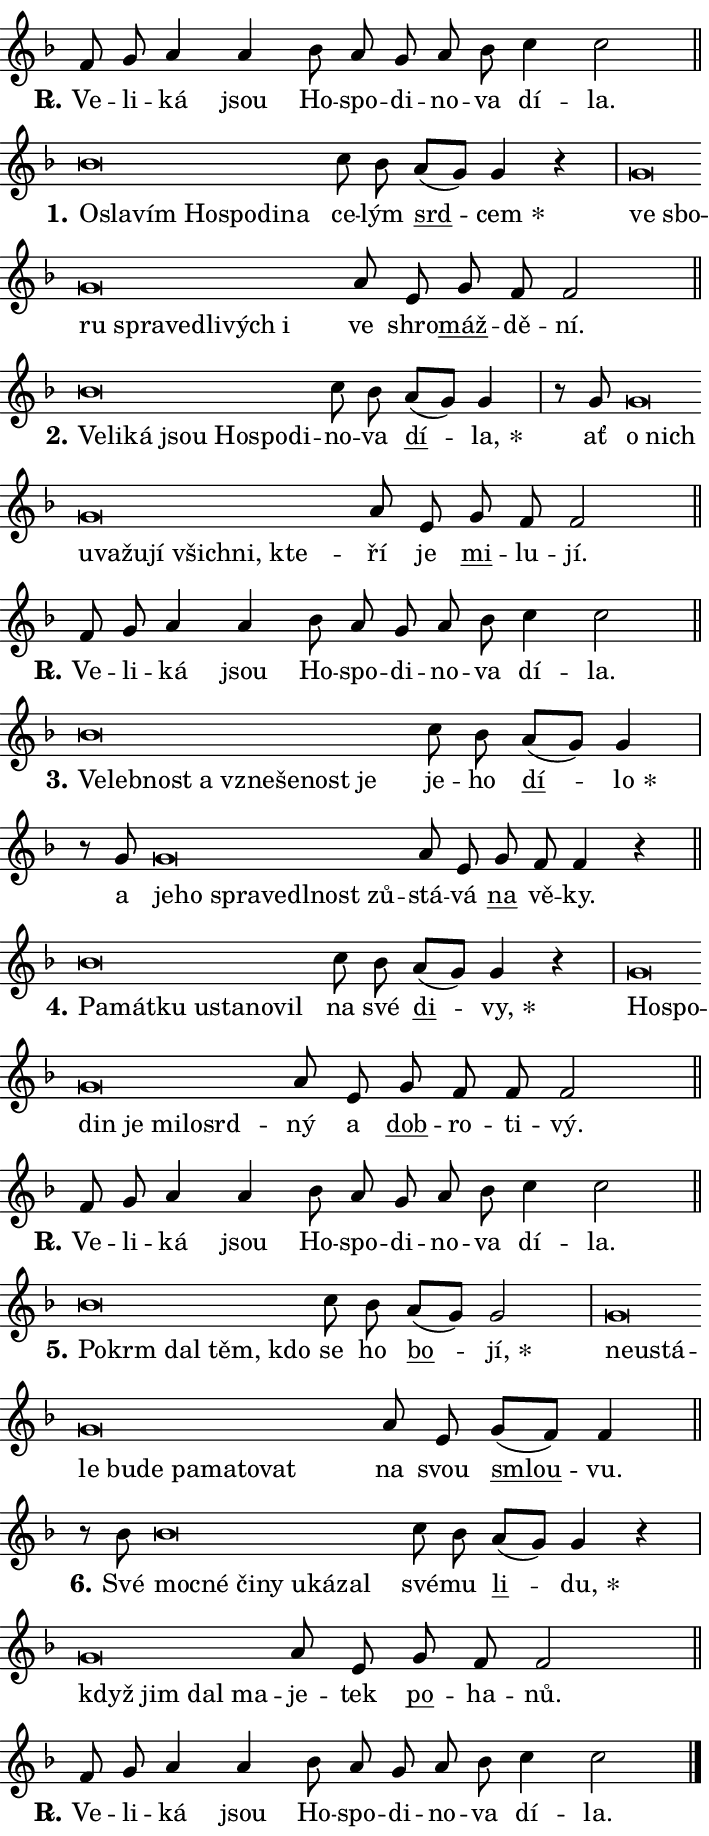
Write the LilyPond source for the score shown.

\version "2.24.0"
\header { tagline = "" }
\paper {
  indent = 0\cm
  top-margin = 0\cm
  right-margin = 0.13\cm % to fit lyric hyphens
  bottom-margin = 0\cm
  left-margin = 0\cm
  paper-width = 12\cm
  page-breaking = #ly:one-page-breaking
  system-system-spacing.basic-distance = #11
  score-system-spacing.basic-distance = #11
  ragged-last = ##f
}


%% Author: Thomas Morley
%% https://lists.gnu.org/archive/html/lilypond-user/2020-05/msg00002.html
#(define (line-position grob)
"Returns position of @var[grob} in current system:
   @code{'start}, if at first time-step
   @code{'end}, if at last time-step
   @code{'middle} otherwise
"
  (let* ((col (ly:item-get-column grob))
         (ln (ly:grob-object col 'left-neighbor))
         (rn (ly:grob-object col 'right-neighbor))
         (col-to-check-left (if (ly:grob? ln) ln col))
         (col-to-check-right (if (ly:grob? rn) rn col))
         (break-dir-left
           (and
             (ly:grob-property col-to-check-left 'non-musical #f)
             (ly:item-break-dir col-to-check-left)))
         (break-dir-right
           (and
             (ly:grob-property col-to-check-right 'non-musical #f)
             (ly:item-break-dir col-to-check-right))))
        (cond ((eqv? 1 break-dir-left) 'start)
              ((eqv? -1 break-dir-right) 'end)
              (else 'middle))))

#(define (tranparent-at-line-position vctor)
  (lambda (grob)
  "Relying on @code{line-position} select the relevant enry from @var{vctor}.
Used to determine transparency,"
    (case (line-position grob)
      ((end) (not (vector-ref vctor 0)))
      ((middle) (not (vector-ref vctor 1)))
      ((start) (not (vector-ref vctor 2))))))

noteHeadBreakVisibility =
#(define-music-function (break-visibility)(vector?)
"Makes @code{NoteHead}s transparent relying on @var{break-visibility}"
#{
  \override NoteHead.transparent =
    #(tranparent-at-line-position break-visibility)
#})

#(define delete-ledgers-for-transparent-note-heads
  (lambda (grob)
    "Reads whether a @code{NoteHead} is transparent.
If so this @code{NoteHead} is removed from @code{'note-heads} from
@var{grob}, which is supposed to be @code{LedgerLineSpanner}.
As a result ledgers are not printed for this @code{NoteHead}"
    (let* ((nhds-array (ly:grob-object grob 'note-heads))
           (nhds-list
             (if (ly:grob-array? nhds-array)
                 (ly:grob-array->list nhds-array)
                 '()))
           ;; Relies on the transparent-property being done before
           ;; Staff.LedgerLineSpanner.after-line-breaking is executed.
           ;; This is fragile ...
           (to-keep
             (remove
               (lambda (nhd)
                 (ly:grob-property nhd 'transparent #f))
               nhds-list)))
      ;; TODO find a better method to iterate over grob-arrays, similiar
      ;; to filter/remove etc for lists
      ;; For now rebuilt from scratch
      (set! (ly:grob-object grob 'note-heads)  '())
      (for-each
        (lambda (nhd)
          (ly:pointer-group-interface::add-grob grob 'note-heads nhd))
        to-keep))))

squashNotes = {
  \override NoteHead.X-extent = #'(-0.2 . 0.2)
  \override NoteHead.Y-extent = #'(-0.75 . 0)
  \override NoteHead.stencil =
    #(lambda (grob)
       (let ((pos (ly:grob-property grob 'staff-position)))
         (begin
           (if (< pos -7) (display "ERROR: Lower brevis then expected\n") (display ""))
           (if (<= pos -6) ly:text-interface::print ly:note-head::print))))
}
unSquashNotes = {
  \revert NoteHead.X-extent
  \revert NoteHead.Y-extent
  \revert NoteHead.stencil
}

hideNotes = \noteHeadBreakVisibility #begin-of-line-visible
unHideNotes = \noteHeadBreakVisibility #all-visible

% work-around for resetting accidentals
% https://lilypond.org/doc/v2.23/Documentation/notation/displaying-rhythms#unmetered-music
cadenzaMeasure = {
  \cadenzaOff
  \partial 1024 s1024
  \cadenzaOn
}

#(define-markup-command (accent layout props text) (markup?)
  "Underline accented syllable"
  (interpret-markup layout props
    #{\markup \override #'(offset . 4.3) \underline { #text }#}))

responsum = \markup \concat {
  "R" \hspace #-1.05 \path #0.1 #'((moveto 0 0.07) (lineto 0.9 0.8)) \hspace #0.05 "."
}

spaceSize = #0.6828661417322834 % exact space size for TeX Gyre Schola

\layout {
  \context {
    \Staff
    \remove "Time_signature_engraver"
    \override LedgerLineSpanner.after-line-breaking = #delete-ledgers-for-transparent-note-heads
  }
  \context {
    \Lyrics {
      \override LyricSpace.minimum-distance = \spaceSize
      \override LyricText.font-name = #"TeX Gyre Schola"
      \override LyricText.font-size = 1
      \override StanzaNumber.font-name = #"TeX Gyre Schola Bold"
      \override StanzaNumber.font-size = 1
    }
  }
  \context {
    \Score 
    \override NoteHead.text =
      #(lambda (grob) 
        (let ((pos (ly:grob-property grob 'staff-position)))
          #{\markup {
            \combine
              \halign #-0.55 \raise #(if (= pos -6) 0 0.5) \override #'(thickness . 2) \draw-line #'(3.2 . 0)
              \musicglyph "noteheads.sM1"
          }#}))
  }
}

% magnetic-lyrics.ily
%
%   written by
%     Jean Abou Samra <jean@abou-samra.fr>
%     Werner Lemberg <wl@gnu.org>
%
%   adapted by
%     Jiri Hon <jiri.hon@gmail.com>
%
% Version 2022-Apr-15

% https://www.mail-archive.com/lilypond-user@gnu.org/msg149350.html

#(define (Left_hyphen_pointer_engraver context)
   "Collect syllable-hyphen-syllable occurrences in lyrics and store
them in properties.  This engraver only looks to the left.  For
example, if the lyrics input is @code{foo -- bar}, it does the
following.

@itemize @bullet
@item
Set the @code{text} property of the @code{LyricHyphen} grob between
@q{foo} and @q{bar} to @code{foo}.

@item
Set the @code{left-hyphen} property of the @code{LyricText} grob with
text @q{foo} to the @code{LyricHyphen} grob between @q{foo} and
@q{bar}.
@end itemize

Use this auxiliary engraver in combination with the
@code{lyric-@/text::@/apply-@/magnetic-@/offset!} hook."
   (let ((hyphen #f)
         (text #f))
     (make-engraver
      (acknowledgers
       ((lyric-syllable-interface engraver grob source-engraver)
        (set! text grob)))
      (end-acknowledgers
       ((lyric-hyphen-interface engraver grob source-engraver)
        ;(when (not (grob::has-interface grob 'lyric-space-interface))
          (set! hyphen grob)));)
      ((stop-translation-timestep engraver)
       (when (and text hyphen)
         (ly:grob-set-object! text 'left-hyphen hyphen))
       (set! text #f)
       (set! hyphen #f)))))

#(define (lyric-text::apply-magnetic-offset! grob)
   "If the space between two syllables is less than the value in
property @code{LyricText@/.details@/.squash-threshold}, move the right
syllable to the left so that it gets concatenated with the left
syllable.

Use this function as a hook for
@code{LyricText@/.after-@/line-@/breaking} if the
@code{Left_@/hyphen_@/pointer_@/engraver} is active."
   (let ((hyphen (ly:grob-object grob 'left-hyphen #f)))
     (when hyphen
       (let ((left-text (ly:spanner-bound hyphen LEFT)))
         (when (grob::has-interface left-text 'lyric-syllable-interface)
           (let* ((common (ly:grob-common-refpoint grob left-text X))
                  (this-x-ext (ly:grob-extent grob common X))
                  (left-x-ext
                   (begin
                     ;; Trigger magnetism for left-text.
                     (ly:grob-property left-text 'after-line-breaking)
                     (ly:grob-extent left-text common X)))
                  ;; `delta` is the gap width between two syllables.
                  (delta (- (interval-start this-x-ext)
                            (interval-end left-x-ext)))
                  (details (ly:grob-property grob 'details))
                  (threshold (assoc-get 'squash-threshold details 0.2)))
             (when (< delta threshold)
               (let* (;; We have to manipulate the input text so that
                      ;; ligatures crossing syllable boundaries are not
                      ;; disabled.  For languages based on the Latin
                      ;; script this is essentially a beautification.
                      ;; However, for non-Western scripts it can be a
                      ;; necessity.
                      (lt (ly:grob-property left-text 'text))
                      (rt (ly:grob-property grob 'text))
                      (is-space (grob::has-interface hyphen 'lyric-space-interface))
                      (space (if is-space " " ""))
                      (extra-delta (if is-space spaceSize 0))
                      ;; Append new syllable.
                      (ltrt-space (if (and (string? lt) (string? rt))
                                (string-append lt space rt)
                                (make-concat-markup (list lt space rt))))
                      ;; Right-align `ltrt` to the right side.
                      (ltrt-space-markup (grob-interpret-markup
                               grob
                               (make-translate-markup
                                (cons (interval-length this-x-ext) 0)
                                (make-right-align-markup ltrt-space)))))
                 (begin
                   ;; Don't print `left-text`.
                   (ly:grob-set-property! left-text 'stencil #f)
                   ;; Set text and stencil (which holds all collected
                   ;; syllables so far) and shift it to the left.
                   (ly:grob-set-property! grob 'text ltrt-space)
                   (ly:grob-set-property! grob 'stencil ltrt-space-markup)
                   (ly:grob-translate-axis! grob (- (- delta extra-delta)) X))))))))))


#(define (lyric-hyphen::displace-bounds-first grob)
   ;; Make very sure this callback isn't triggered too early.
   (let ((left (ly:spanner-bound grob LEFT))
         (right (ly:spanner-bound grob RIGHT)))
     (ly:grob-property left 'after-line-breaking)
     (ly:grob-property right 'after-line-breaking)
     (ly:lyric-hyphen::print grob)))

squashThreshold = #0.4

\layout {
  \context {
    \Lyrics
    \consists #Left_hyphen_pointer_engraver
    \override LyricText.after-line-breaking =
      #lyric-text::apply-magnetic-offset!
    \override LyricHyphen.stencil = #lyric-hyphen::displace-bounds-first
    \override LyricText.details.squash-threshold = \squashThreshold
    \override LyricHyphen.minimum-distance = 0
    \override LyricHyphen.minimum-length = \squashThreshold
  }
}

squashText = \override LyricText.details.squash-threshold = 9999
unSquashText = \override LyricText.details.squash-threshold = \squashThreshold

leftText = \override LyricText.self-alignment-X = #LEFT
unLeftText = \revert LyricText.self-alignment-X

starOffset = #(lambda (grob) 
                (let ((x_offset (ly:self-alignment-interface::aligned-on-x-parent grob)))
                  (if (= x_offset 0) 0 (+ x_offset 1.2))))

star = #(define-music-function (syllable)(string?)
"Append star separator at the end of a syllable"
#{
  \once \override LyricText.X-offset = #starOffset
  \lyricmode { \markup {
    #syllable
    \override #'((font-name . "TeX Gyre Schola Bold")) \hspace #0.2 \lower #0.65 \larger "*"
  } }
#})

starAccent = #(define-music-function (syllable)(string?)
"Append star separator at the end of a syllable and make accent"
#{
  \once \override LyricText.X-offset = #starOffset
  \lyricmode { \markup {
    \accent #syllable
    \override #'((font-name . "TeX Gyre Schola Bold")) \hspace #0.2 \lower #0.65 \larger "*"
  } }
#})

breath = #(define-music-function (syllable)(string?)
"Append breathing indicator at the end of a syllable"
#{
  \lyricmode { \markup { #syllable "+" } }
#})

optionalBreath = #(define-music-function (syllable)(string?)
"Append optional breathing indicator at the end of a syllable"
#{
  \lyricmode { \markup { #syllable "(+)" } }
#})


\score {
    <<
        \new Voice = "melody" { \cadenzaOn \key f \major \relative { f'8 g a4 a \bar "" bes8 a g a bes \bar "" c4 c2 \cadenzaMeasure \bar "||" \break } }
        \new Lyrics \lyricsto "melody" { \lyricmode { \set stanza = \responsum
Ve -- li -- ká jsou Ho -- spo -- di -- no -- va dí -- la. } }
    >>
    \layout {}
}

\score {
    <<
        \new Voice = "melody" { \cadenzaOn \key f \major \relative { \squashNotes bes'\breve*1/16 \hideNotes \breve*1/16 \bar "" \breve*1/16 \bar "" \breve*1/16 \bar "" \breve*1/16 \bar "" \breve*1/16 \breve*1/16 \bar "" \unHideNotes \unSquashNotes c8 bes \bar "" a[( g)] g4 r \cadenzaMeasure \bar "|" \squashNotes g\breve*1/16 \hideNotes \breve*1/16 \bar "" \breve*1/16 \bar "" \breve*1/16 \bar "" \breve*1/16 \bar "" \breve*1/16 \bar "" \breve*1/16 \breve*1/16 \bar "" \unHideNotes \unSquashNotes a8 e \bar "" g f f2 \cadenzaMeasure \bar "||" \break } }
        \new Lyrics \lyricsto "melody" { \lyricmode { \set stanza = "1."
\leftText O -- \squashText sla -- vím Ho -- spo -- di -- na \unLeftText \unSquashText ce -- lým \markup \accent srd -- \star cem \leftText ve \squashText sbo -- ru spra -- ve -- dli -- vých i \unLeftText \unSquashText ve shro -- \markup \accent máž -- dě -- ní. } }
    >>
    \layout {}
}

\score {
    <<
        \new Voice = "melody" { \cadenzaOn \key f \major \relative { \squashNotes bes'\breve*1/16 \hideNotes \breve*1/16 \bar "" \breve*1/16 \bar "" \breve*1/16 \bar "" \breve*1/16 \bar "" \breve*1/16 \breve*1/16 \bar "" \unHideNotes \unSquashNotes c8 bes \bar "" a[( g)] g4 \cadenzaMeasure \bar "|" r8 g8 \squashNotes g\breve*1/16 \hideNotes \breve*1/16 \bar "" \breve*1/16 \bar "" \breve*1/16 \bar "" \breve*1/16 \bar "" \breve*1/16 \bar "" \breve*1/16 \bar "" \breve*1/16 \breve*1/16 \bar "" \unHideNotes \unSquashNotes a8 e \bar "" g f f2 \cadenzaMeasure \bar "||" \break } }
        \new Lyrics \lyricsto "melody" { \lyricmode { \set stanza = "2."
\leftText Ve -- \squashText li -- ká jsou Ho -- spo -- di -- \unLeftText \unSquashText no -- va \markup \accent dí -- \star la, ať \leftText o \squashText nich u -- va -- žu -- jí všich -- ni, kte -- \unLeftText \unSquashText ří je \markup \accent mi -- lu -- jí. } }
    >>
    \layout {}
}

\score {
    <<
        \new Voice = "melody" { \cadenzaOn \key f \major \relative { f'8 g a4 a \bar "" bes8 a g a bes \bar "" c4 c2 \cadenzaMeasure \bar "||" \break } }
        \new Lyrics \lyricsto "melody" { \lyricmode { \set stanza = \responsum
Ve -- li -- ká jsou Ho -- spo -- di -- no -- va dí -- la. } }
    >>
    \layout {}
}

\score {
    <<
        \new Voice = "melody" { \cadenzaOn \key f \major \relative { \squashNotes bes'\breve*1/16 \hideNotes \breve*1/16 \bar "" \breve*1/16 \bar "" \breve*1/16 \bar "" \breve*1/16 \bar "" \breve*1/16 \bar "" \breve*1/16 \breve*1/16 \bar "" \unHideNotes \unSquashNotes c8 bes \bar "" a[( g)] g4 \cadenzaMeasure \bar "|" r8 g8 \squashNotes g\breve*1/16 \hideNotes \breve*1/16 \bar "" \breve*1/16 \bar "" \breve*1/16 \bar "" \breve*1/16 \bar "" \breve*1/16 \breve*1/16 \bar "" \unHideNotes \unSquashNotes a8 e \bar "" g f f4 r \cadenzaMeasure \bar "||" \break } }
        \new Lyrics \lyricsto "melody" { \lyricmode { \set stanza = "3."
\leftText Ve -- \squashText leb -- nost a vzne -- še -- nost je \unLeftText \unSquashText je -- ho \markup \accent dí -- \star lo a \leftText je -- \squashText ho spra -- ve -- dl -- nost zů -- \unLeftText \unSquashText stá -- vá \markup \accent na vě -- ky. } }
    >>
    \layout {}
}

\score {
    <<
        \new Voice = "melody" { \cadenzaOn \key f \major \relative { \squashNotes bes'\breve*1/16 \hideNotes \breve*1/16 \bar "" \breve*1/16 \bar "" \breve*1/16 \bar "" \breve*1/16 \bar "" \breve*1/16 \breve*1/16 \bar "" \unHideNotes \unSquashNotes c8 bes \bar "" a[( g)] g4 r \cadenzaMeasure \bar "|" \squashNotes g\breve*1/16 \hideNotes \breve*1/16 \bar "" \breve*1/16 \bar "" \breve*1/16 \bar "" \breve*1/16 \bar "" \breve*1/16 \breve*1/16 \bar "" \unHideNotes \unSquashNotes a8 e \bar "" g f f f2 \cadenzaMeasure \bar "||" \break } }
        \new Lyrics \lyricsto "melody" { \lyricmode { \set stanza = "4."
\leftText Pa -- \squashText mát -- ku u -- sta -- no -- vil \unLeftText \unSquashText na své \markup \accent di -- \star vy, \leftText Ho -- \squashText spo -- din je mi -- lo -- srd -- \unLeftText \unSquashText ný a \markup \accent dob -- ro -- ti -- vý. } }
    >>
    \layout {}
}

\score {
    <<
        \new Voice = "melody" { \cadenzaOn \key f \major \relative { f'8 g a4 a \bar "" bes8 a g a bes \bar "" c4 c2 \cadenzaMeasure \bar "||" \break } }
        \new Lyrics \lyricsto "melody" { \lyricmode { \set stanza = \responsum
Ve -- li -- ká jsou Ho -- spo -- di -- no -- va dí -- la. } }
    >>
    \layout {}
}

\score {
    <<
        \new Voice = "melody" { \cadenzaOn \key f \major \relative { \squashNotes bes'\breve*1/16 \hideNotes \breve*1/16 \bar "" \breve*1/16 \bar "" \breve*1/16 \breve*1/16 \bar "" \unHideNotes \unSquashNotes c8 bes \bar "" a[( g)] g2 \cadenzaMeasure \bar "|" \squashNotes g\breve*1/16 \hideNotes \breve*1/16 \bar "" \breve*1/16 \bar "" \breve*1/16 \bar "" \breve*1/16 \bar "" \breve*1/16 \bar "" \breve*1/16 \bar "" \breve*1/16 \bar "" \breve*1/16 \breve*1/16 \bar "" \unHideNotes \unSquashNotes a8 e \bar "" g[( f)] f4 \cadenzaMeasure \bar "||" \break } }
        \new Lyrics \lyricsto "melody" { \lyricmode { \set stanza = "5."
\leftText Po -- \squashText krm dal těm, kdo \unLeftText \unSquashText se ho \markup \accent bo -- \star jí, \leftText ne -- \squashText u -- stá -- le bu -- de pa -- ma -- to -- vat \unLeftText \unSquashText na svou \markup \accent smlou -- vu. } }
    >>
    \layout {}
}

\score {
    <<
        \new Voice = "melody" { \cadenzaOn \key f \major \relative { r8 bes'8 \squashNotes bes\breve*1/16 \hideNotes \breve*1/16 \bar "" \breve*1/16 \bar "" \breve*1/16 \bar "" \breve*1/16 \bar "" \breve*1/16 \breve*1/16 \bar "" \unHideNotes \unSquashNotes c8 bes \bar "" a[( g)] g4 r \cadenzaMeasure \bar "|" \squashNotes g\breve*1/16 \hideNotes \breve*1/16 \bar "" \breve*1/16 \breve*1/16 \bar "" \unHideNotes \unSquashNotes a8 e \bar "" g f f2 \cadenzaMeasure \bar "||" \break } }
        \new Lyrics \lyricsto "melody" { \lyricmode { \set stanza = "6."
Své \leftText moc -- \squashText né či -- ny u -- ká -- zal \unLeftText \unSquashText své -- mu \markup \accent li -- \star du, \leftText když \squashText jim dal ma -- \unLeftText \unSquashText je -- tek \markup \accent po -- ha -- nů. } }
    >>
    \layout {}
}

\score {
    <<
        \new Voice = "melody" { \cadenzaOn \key f \major \relative { f'8 g a4 a \bar "" bes8 a g a bes \bar "" c4 c2 \cadenzaMeasure \bar "||" \break } \bar "|." }
        \new Lyrics \lyricsto "melody" { \lyricmode { \set stanza = \responsum
Ve -- li -- ká jsou Ho -- spo -- di -- no -- va dí -- la. } }
    >>
    \layout {}
}
